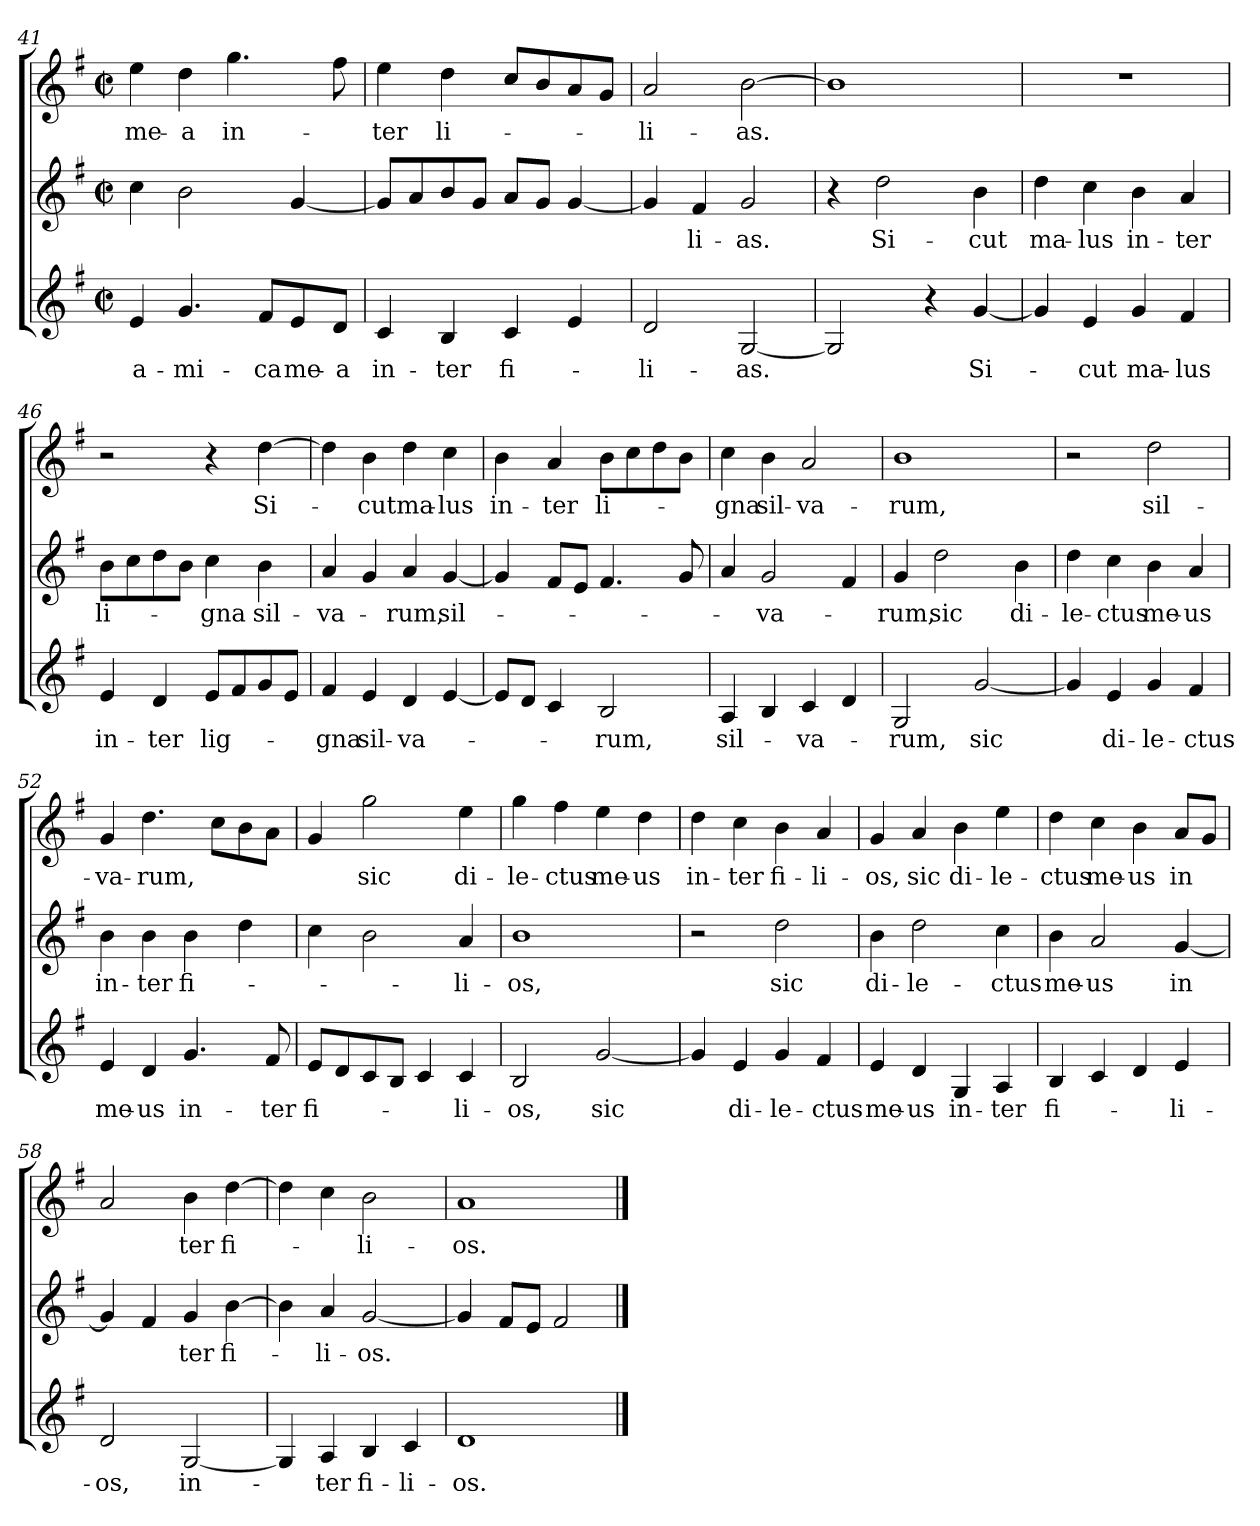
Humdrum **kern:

**kern	**text	**kern	**text	**kern	**text
*part3	*part3	*part2	*part2	*part1	*part1
*staff3	*staff3	*staff2	*staff2	*staff1	*staff1
!!LO:LB:g=z
*clefG2	*	*clefG2	*	*clefG2	*
*k[f#]	*	*k[f#]	*	*k[f#]	*
*G:	*	*G:	*	*G:	*
*M2/2	*	*M2/2	*	*M2/2	*
*met(c|)	*	*met(c|)	*	*met(c|)	*
=41	=41	=41	=41	=41	=41
4e/	a-	4cc\	.	4ee\	me-
4.g/	-mi-	2b\	.	4dd\	-a
.	.	.	.	4.gg\	in-
8f#/L	-ca	.	.	.	.
8e/	me-	[4g/	.	.	.
8d/J	-a	.	.	8ff#\	.
=42	=42	=42	=42	=42	=42
4c/	in-	8g/L]	.	4ee\	-ter
.	.	8a/	.	.	.
4B/	-ter	8b/	.	4dd\	li-
.	.	8g/J	.	.	.
4c/	fi-	8a/L	.	8cc/L	.
.	.	8g/J	.	8b/	.
4e/	.	[4g/	.	8a/	.
.	.	.	.	8g/J	.
=43	=43	=43	=43	=43	=43
2d/	-li-	4g/]	.	2a/	-li-
.	.	4f#/	-li-	.	.
[2G/	-as.	2g/	-as.	[2b\	-as.
=44	=44	=44	=44	=44	=44
2G/]	.	4r	.	1b]	.
.	.	2dd\	Si-	.	.
4r	.	.	.	.	.
[4g/	Si-	4b\	-cut	.	.
!!LO:LB:g=z
=45	=45	=45	=45	=45	=45
4g/]	.	4dd\	ma-	1r	.
4e/	-cut	4cc\	-lus	.	.
4g/	ma-	4b\	in-	.	.
4f#/	-lus	4a/	-ter	.	.
=46	=46	=46	=46	=46	=46
4e/	in-	8b\L	li-	2r	.
.	.	8cc\	.	.	.
4d/	-ter	8dd\	.	.	.
.	.	8b\J	.	.	.
8e/L	lig-	4cc\	-gna	4r	.
8f#/	.	.	.	.	.
8g/	.	4b\	sil-	[4dd\	Si-
8e/J	.	.	.	.	.
=47	=47	=47	=47	=47	=47
4f#/	-gna	4a/	-va-	4dd\]	.
4e/	sil-	4g/	.	4b\	-cut
4d/	-va-	4a/	-rum,	4dd\	ma-
[4e/	.	[4g/	sil-	4cc\	-lus
=48	=48	=48	=48	=48	=48
8e/L]	.	4g/]	.	4b\	in-
8d/J	.	.	.	.	.
4c/	.	8f#/L	.	4a/	-ter
.	.	8e/J	.	.	.
2B/	-rum,	4.f#/	.	8b\L	li-
.	.	.	.	8cc\	.
.	.	.	.	8dd\	.
.	.	8g/	.	8b\J	.
!!LO:LB:g=z
=49	=49	=49	=49	=49	=49
4A/	sil-	4a/	.	4cc\	-gna
4B/	.	2g/	-va-	4b\	sil-
4c/	-va-	.	.	2a/	-va-
4d/	.	4f#/	.	.	.
=50	=50	=50	=50	=50	=50
2G/	-rum,	4g/	-rum,	1b	-rum,
.	.	2dd\	sic	.	.
[2g/	sic	.	.	.	.
.	.	4b\	di-	.	.
=51	=51	=51	=51	=51	=51
4g/]	.	4dd\	-le-	2r	.
4e/	di-	4cc\	-ctus	.	.
4g/	-le-	4b\	me-	2dd\	sil-
4f#/	-ctus	4a/	-us	.	.
=52	=52	=52	=52	=52	=52
4e/	me-	4b\	in-	4g/	-va-
4d/	-us	4b\	-ter	4.dd\	-rum,
4.g/	in-	4b\	fi-	.	.
.	.	.	.	8cc\L	.
.	.	4dd\	.	8b\	.
8f#/	-ter	.	.	8a\J	.
!!LO:PB:g=z
=53	=53	=53	=53	=53	=53
8e/L	fi-	4cc\	.	4g/	.
8d/	.	.	.	.	.
8c/	.	2b\	.	2gg\	sic
8B/J	.	.	.	.	.
4c/	.	.	.	.	.
4c/	-li-	4a/	-li-	4ee\	di-
=54	=54	=54	=54	=54	=54
2B/	-os,	1b	-os,	4gg\	-le-
.	.	.	.	4ff#\	-ctus
[2g/	sic	.	.	4ee\	me-
.	.	.	.	4dd\	-us
=55	=55	=55	=55	=55	=55
4g/]	.	2r	.	4dd\	in-
4e/	di-	.	.	4cc\	-ter
4g/	-le-	2dd\	sic	4b\	fi-
4f#/	-ctus	.	.	4a/	-li-
=56	=56	=56	=56	=56	=56
4e/	me-	4b\	di-	4g/	-os,
4d/	-us	2dd\	-le-	4a/	sic
4G/	in-	.	.	4b\	di-
4A/	-ter	4cc\	-ctus	4ee\	-le-
!!LO:LB:g=z
=57	=57	=57	=57	=57	=57
4B/	fi-	4b\	me-	4dd\	-ctus
4c/	.	2a/	-us	4cc\	me-
4d/	.	.	.	4b\	-us
4e/	-li-	[4g/	in	8a/L	in
.	.	.	.	8g/J	.
=58	=58	=58	=58	=58	=58
2d/	-os,	4g/]	.	2a/	.
.	.	4f#/	.	.	.
[2G/	in-	4g/	ter	4b\	ter
.	.	[4b\	fi-	[4dd\	fi-
=59	=59	=59	=59	=59	=59
4G/]	.	4b\]	.	4dd\]	.
4A/	-ter	4a/	-li-	4cc\	.
4B/	fi-	[2g/	-os.	2b\	-li-
4c/	-li-	.	.	.	.
=60	=60	=60	=60	=60	=60
1d	-os.	4g/]	.	1a	-os.
.	.	8f#/L	.	.	.
.	.	8e/J	.	.	.
.	.	2f#/	.	.	.
==	==	==	==	==	==
*-	*-	*-	*-	*-	*-
